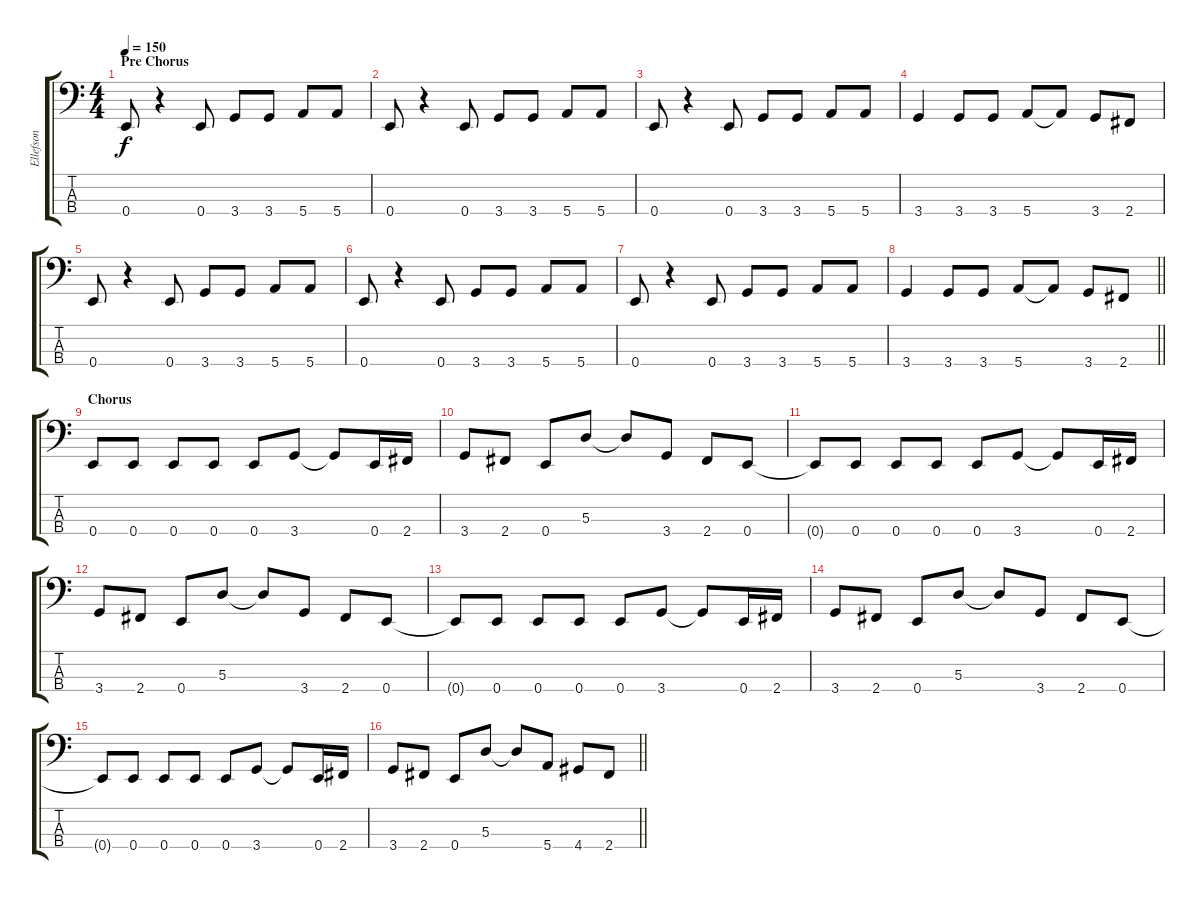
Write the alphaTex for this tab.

\track ("Ellefson" "Ellefson") {instrument electricbasspick}
\staff {score tabs}
\tuning (G2 D2 A1 E1) {hide}
\ts (4 4)
\section ("" "Pre Chorus")
\tempo 150
\clef f4
\ks c
0.4.8{dy f} r.4 0.4.8 3.4.8 3.4.8 5.4.8 5.4.8 |
0.4.8 r.4 0.4.8 3.4.8 3.4.8 5.4.8 5.4.8 |
0.4.8 r.4 0.4.8 3.4.8 3.4.8 5.4.8 5.4.8 |
3.4.4 3.4.8 3.4.8 5.4.8 5.4{t}.8 3.4.8 2.4.8 |
0.4.8 r.4 0.4.8 3.4.8 3.4.8 5.4.8 5.4.8 |
0.4.8 r.4 0.4.8 3.4.8 3.4.8 5.4.8 5.4.8 |
0.4.8 r.4 0.4.8 3.4.8 3.4.8 5.4.8 5.4.8 |
\barLineRight lightlight
3.4.4 3.4.8 3.4.8 5.4.8 5.4{t}.8 3.4.8 2.4.8 |
\section ("" "Chorus")
0.4.8 0.4.8 0.4.8 0.4.8 0.4.8 3.4.8 3.4{t}.8 0.4.16 2.4.16 |
3.4.8 2.4.8 0.4.8 5.3.8 5.3{t}.8 3.4.8 2.4.8 0.4.8 |
0.4{t}.8 0.4.8 0.4.8 0.4.8 0.4.8 3.4.8 3.4{t}.8 0.4.16 2.4.16 |
3.4.8 2.4.8 0.4.8 5.3.8 5.3{t}.8 3.4.8 2.4.8 0.4.8 |
0.4{t}.8 0.4.8 0.4.8 0.4.8 0.4.8 3.4.8 3.4{t}.8 0.4.16 2.4.16 |
3.4.8 2.4.8 0.4.8 5.3.8 5.3{t}.8 3.4.8 2.4.8 0.4.8 |
0.4{t}.8 0.4.8 0.4.8 0.4.8 0.4.8 3.4.8 3.4{t}.8 0.4.16 2.4.16 |
\barLineRight lightlight
3.4.8 2.4.8 0.4.8 5.3.8 5.3{t}.8 5.4.8 4.4.8 2.4.8
